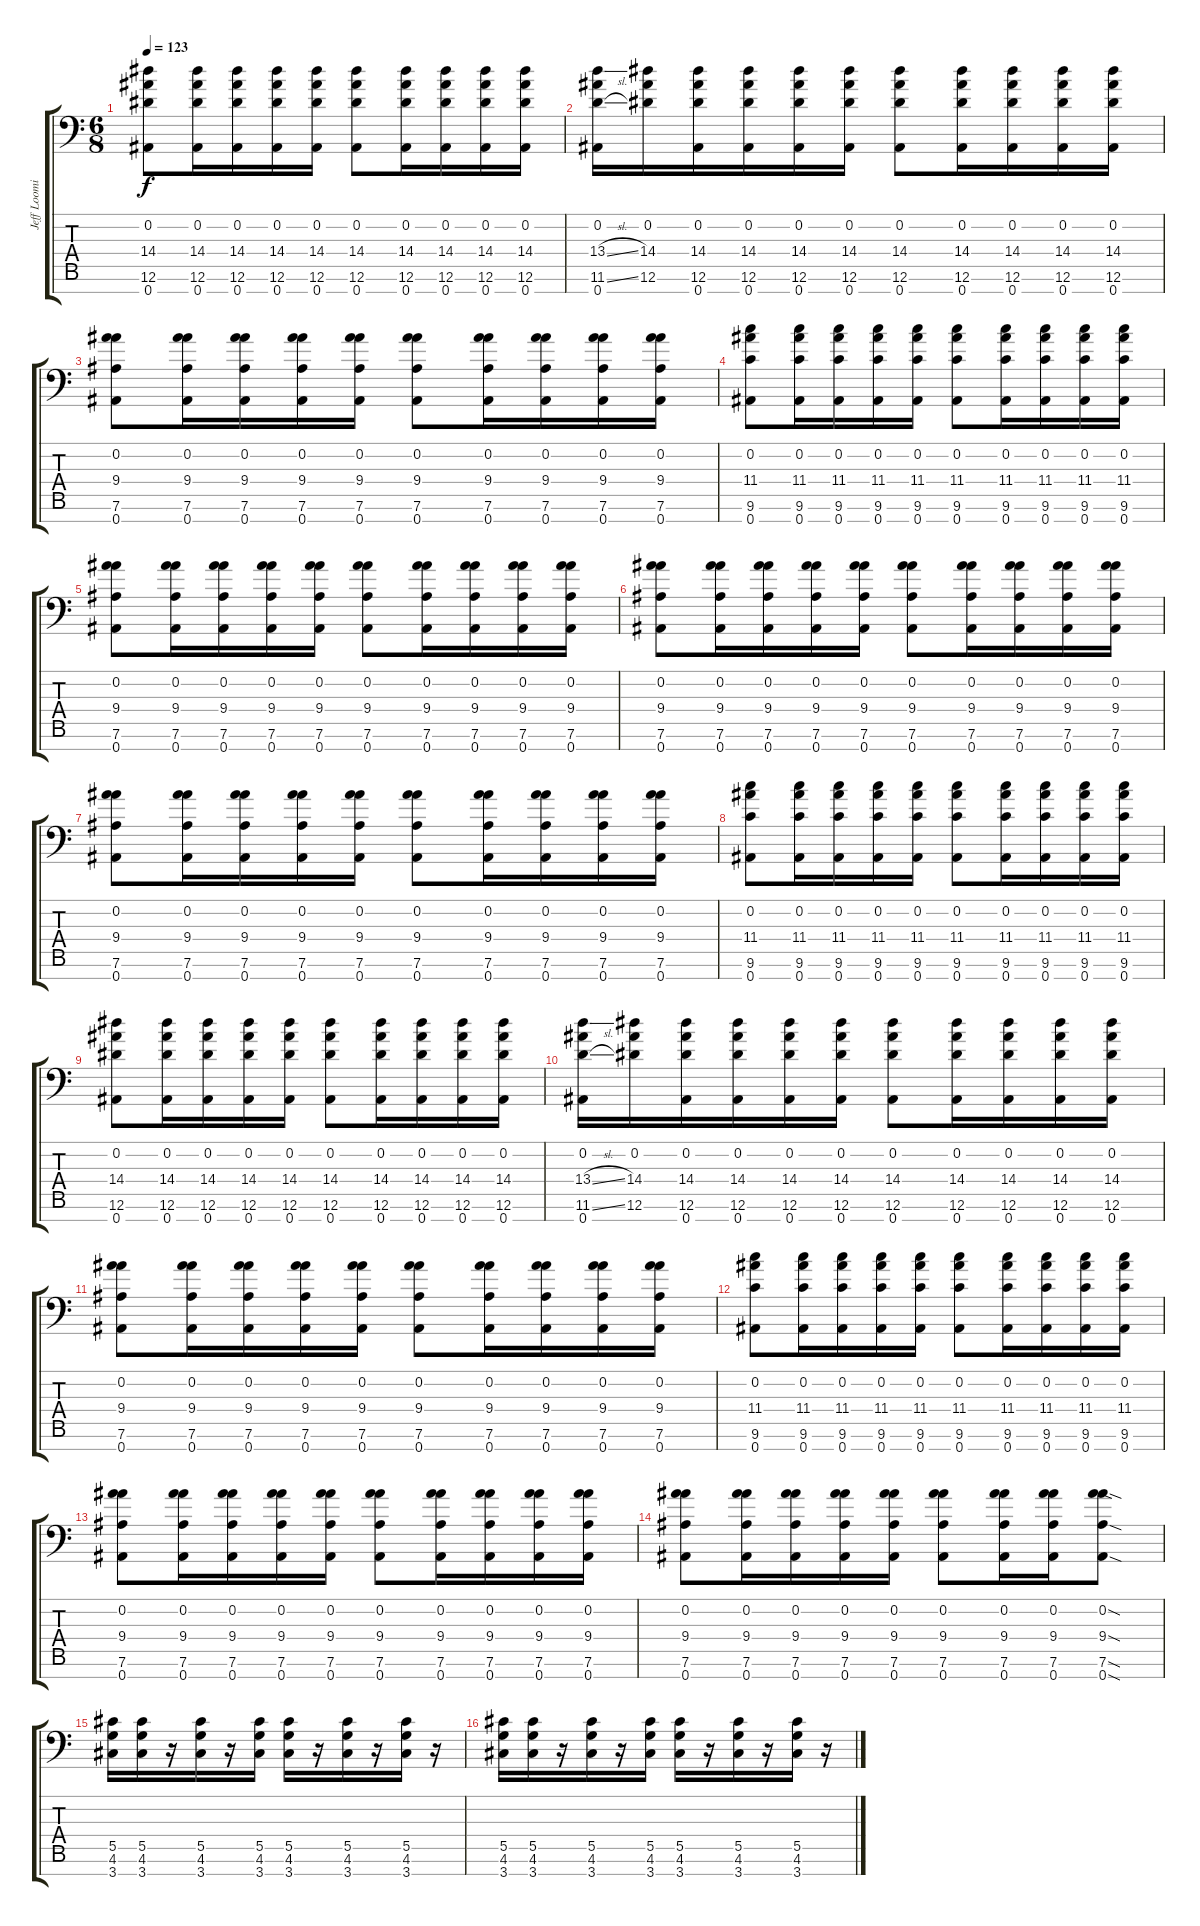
\track ("Jeff Loomis Rhythm" "Jeff Loomi") {instrument distortionguitar}
\staff {score tabs}
\tuning (Eb4 Bb3 Gb3 Db3 Ab2 Eb2 Bb1) {hide}
\ts (6 8)
\tempo 123
\clef f4
\ks c
(0.2 14.4 12.6 0.7).8{dy f} (0.2 14.4 12.6 0.7).16 (0.2 14.4 12.6 0.7).16 (0.2 14.4 12.6 0.7).16 (0.2 14.4 12.6 0.7).16 (0.2 14.4 12.6 0.7).8 (0.2 14.4 12.6 0.7).16 (0.2 14.4 12.6 0.7).16 (0.2 14.4 12.6 0.7).16 (0.2 14.4 12.6 0.7).16 |
(0.2 13.4{sl} 11.6{sl} 0.7).16 (0.2 14.4 12.6).16 (0.2 14.4 12.6 0.7).16 (0.2 14.4 12.6 0.7).16 (0.2 14.4 12.6 0.7).16 (0.2 14.4 12.6 0.7).16 (0.2 14.4 12.6 0.7).8 (0.2 14.4 12.6 0.7).16 (0.2 14.4 12.6 0.7).16 (0.2 14.4 12.6 0.7).16 (0.2 14.4 12.6 0.7).16 |
(0.2 9.4 7.6 0.7).8 (0.2 9.4 7.6 0.7).16 (0.2 9.4 7.6 0.7).16 (0.2 9.4 7.6 0.7).16 (0.2 9.4 7.6 0.7).16 (0.2 9.4 7.6 0.7).8 (0.2 9.4 7.6 0.7).16 (0.2 9.4 7.6 0.7).16 (0.2 9.4 7.6 0.7).16 (0.2 9.4 7.6 0.7).16 |
(0.2 11.4 9.6 0.7).8 (0.2 11.4 9.6 0.7).16 (0.2 11.4 9.6 0.7).16 (0.2 11.4 9.6 0.7).16 (0.2 11.4 9.6 0.7).16 (0.2 11.4 9.6 0.7).8 (0.2 11.4 9.6 0.7).16 (0.2 11.4 9.6 0.7).16 (0.2 11.4 9.6 0.7).16 (0.2 11.4 9.6 0.7).16 |
(0.2 9.4 7.6 0.7).8 (0.2 9.4 7.6 0.7).16 (0.2 9.4 7.6 0.7).16 (0.2 9.4 7.6 0.7).16 (0.2 9.4 7.6 0.7).16 (0.2 9.4 7.6 0.7).8 (0.2 9.4 7.6 0.7).16 (0.2 9.4 7.6 0.7).16 (0.2 9.4 7.6 0.7).16 (0.2 9.4 7.6 0.7).16 |
(0.2 9.4 7.6 0.7).8 (0.2 9.4 7.6 0.7).16 (0.2 9.4 7.6 0.7).16 (0.2 9.4 7.6 0.7).16 (0.2 9.4 7.6 0.7).16 (0.2 9.4 7.6 0.7).8 (0.2 9.4 7.6 0.7).16 (0.2 9.4 7.6 0.7).16 (0.2 9.4 7.6 0.7).16 (0.2 9.4 7.6 0.7).16 |
(0.2 9.4 7.6 0.7).8 (0.2 9.4 7.6 0.7).16 (0.2 9.4 7.6 0.7).16 (0.2 9.4 7.6 0.7).16 (0.2 9.4 7.6 0.7).16 (0.2 9.4 7.6 0.7).8 (0.2 9.4 7.6 0.7).16 (0.2 9.4 7.6 0.7).16 (0.2 9.4 7.6 0.7).16 (0.2 9.4 7.6 0.7).16 |
(0.2 11.4 9.6 0.7).8 (0.2 11.4 9.6 0.7).16 (0.2 11.4 9.6 0.7).16 (0.2 11.4 9.6 0.7).16 (0.2 11.4 9.6 0.7).16 (0.2 11.4 9.6 0.7).8 (0.2 11.4 9.6 0.7).16 (0.2 11.4 9.6 0.7).16 (0.2 11.4 9.6 0.7).16 (0.2 11.4 9.6 0.7).16 |
(0.2 14.4 12.6 0.7).8 (0.2 14.4 12.6 0.7).16 (0.2 14.4 12.6 0.7).16 (0.2 14.4 12.6 0.7).16 (0.2 14.4 12.6 0.7).16 (0.2 14.4 12.6 0.7).8 (0.2 14.4 12.6 0.7).16 (0.2 14.4 12.6 0.7).16 (0.2 14.4 12.6 0.7).16 (0.2 14.4 12.6 0.7).16 |
(0.2 13.4{sl} 11.6{sl} 0.7).16 (0.2 14.4 12.6).16 (0.2 14.4 12.6 0.7).16 (0.2 14.4 12.6 0.7).16 (0.2 14.4 12.6 0.7).16 (0.2 14.4 12.6 0.7).16 (0.2 14.4 12.6 0.7).8 (0.2 14.4 12.6 0.7).16 (0.2 14.4 12.6 0.7).16 (0.2 14.4 12.6 0.7).16 (0.2 14.4 12.6 0.7).16 |
(0.2 9.4 7.6 0.7).8 (0.2 9.4 7.6 0.7).16 (0.2 9.4 7.6 0.7).16 (0.2 9.4 7.6 0.7).16 (0.2 9.4 7.6 0.7).16 (0.2 9.4 7.6 0.7).8 (0.2 9.4 7.6 0.7).16 (0.2 9.4 7.6 0.7).16 (0.2 9.4 7.6 0.7).16 (0.2 9.4 7.6 0.7).16 |
(0.2 11.4 9.6 0.7).8 (0.2 11.4 9.6 0.7).16 (0.2 11.4 9.6 0.7).16 (0.2 11.4 9.6 0.7).16 (0.2 11.4 9.6 0.7).16 (0.2 11.4 9.6 0.7).8 (0.2 11.4 9.6 0.7).16 (0.2 11.4 9.6 0.7).16 (0.2 11.4 9.6 0.7).16 (0.2 11.4 9.6 0.7).16 |
(0.2 9.4 7.6 0.7).8 (0.2 9.4 7.6 0.7).16 (0.2 9.4 7.6 0.7).16 (0.2 9.4 7.6 0.7).16 (0.2 9.4 7.6 0.7).16 (0.2 9.4 7.6 0.7).8 (0.2 9.4 7.6 0.7).16 (0.2 9.4 7.6 0.7).16 (0.2 9.4 7.6 0.7).16 (0.2 9.4 7.6 0.7).16 |
(0.2 9.4 7.6 0.7).8 (0.2 9.4 7.6 0.7).16 (0.2 9.4 7.6 0.7).16 (0.2 9.4 7.6 0.7).16 (0.2 9.4 7.6 0.7).16 (0.2 9.4 7.6 0.7).8 (0.2 9.4 7.6 0.7).16 (0.2 9.4 7.6 0.7).16 (0.2{sod} 9.4{sod} 7.6{sod} 0.7{sod}).8 |
(5.5 4.6 3.7).16 (5.5 4.6 3.7).16 r.16 (5.5 4.6 3.7).16 r.16 (5.5 4.6 3.7).16 (5.5 4.6 3.7).16 r.16 (5.5 4.6 3.7).16 r.16 (5.5 4.6 3.7).16 r.16 |
(5.5 4.6 3.7).16 (5.5 4.6 3.7).16 r.16 (5.5 4.6 3.7).16 r.16 (5.5 4.6 3.7).16 (5.5 4.6 3.7).16 r.16 (5.5 4.6 3.7).16 r.16 (5.5 4.6 3.7).16 r.16
